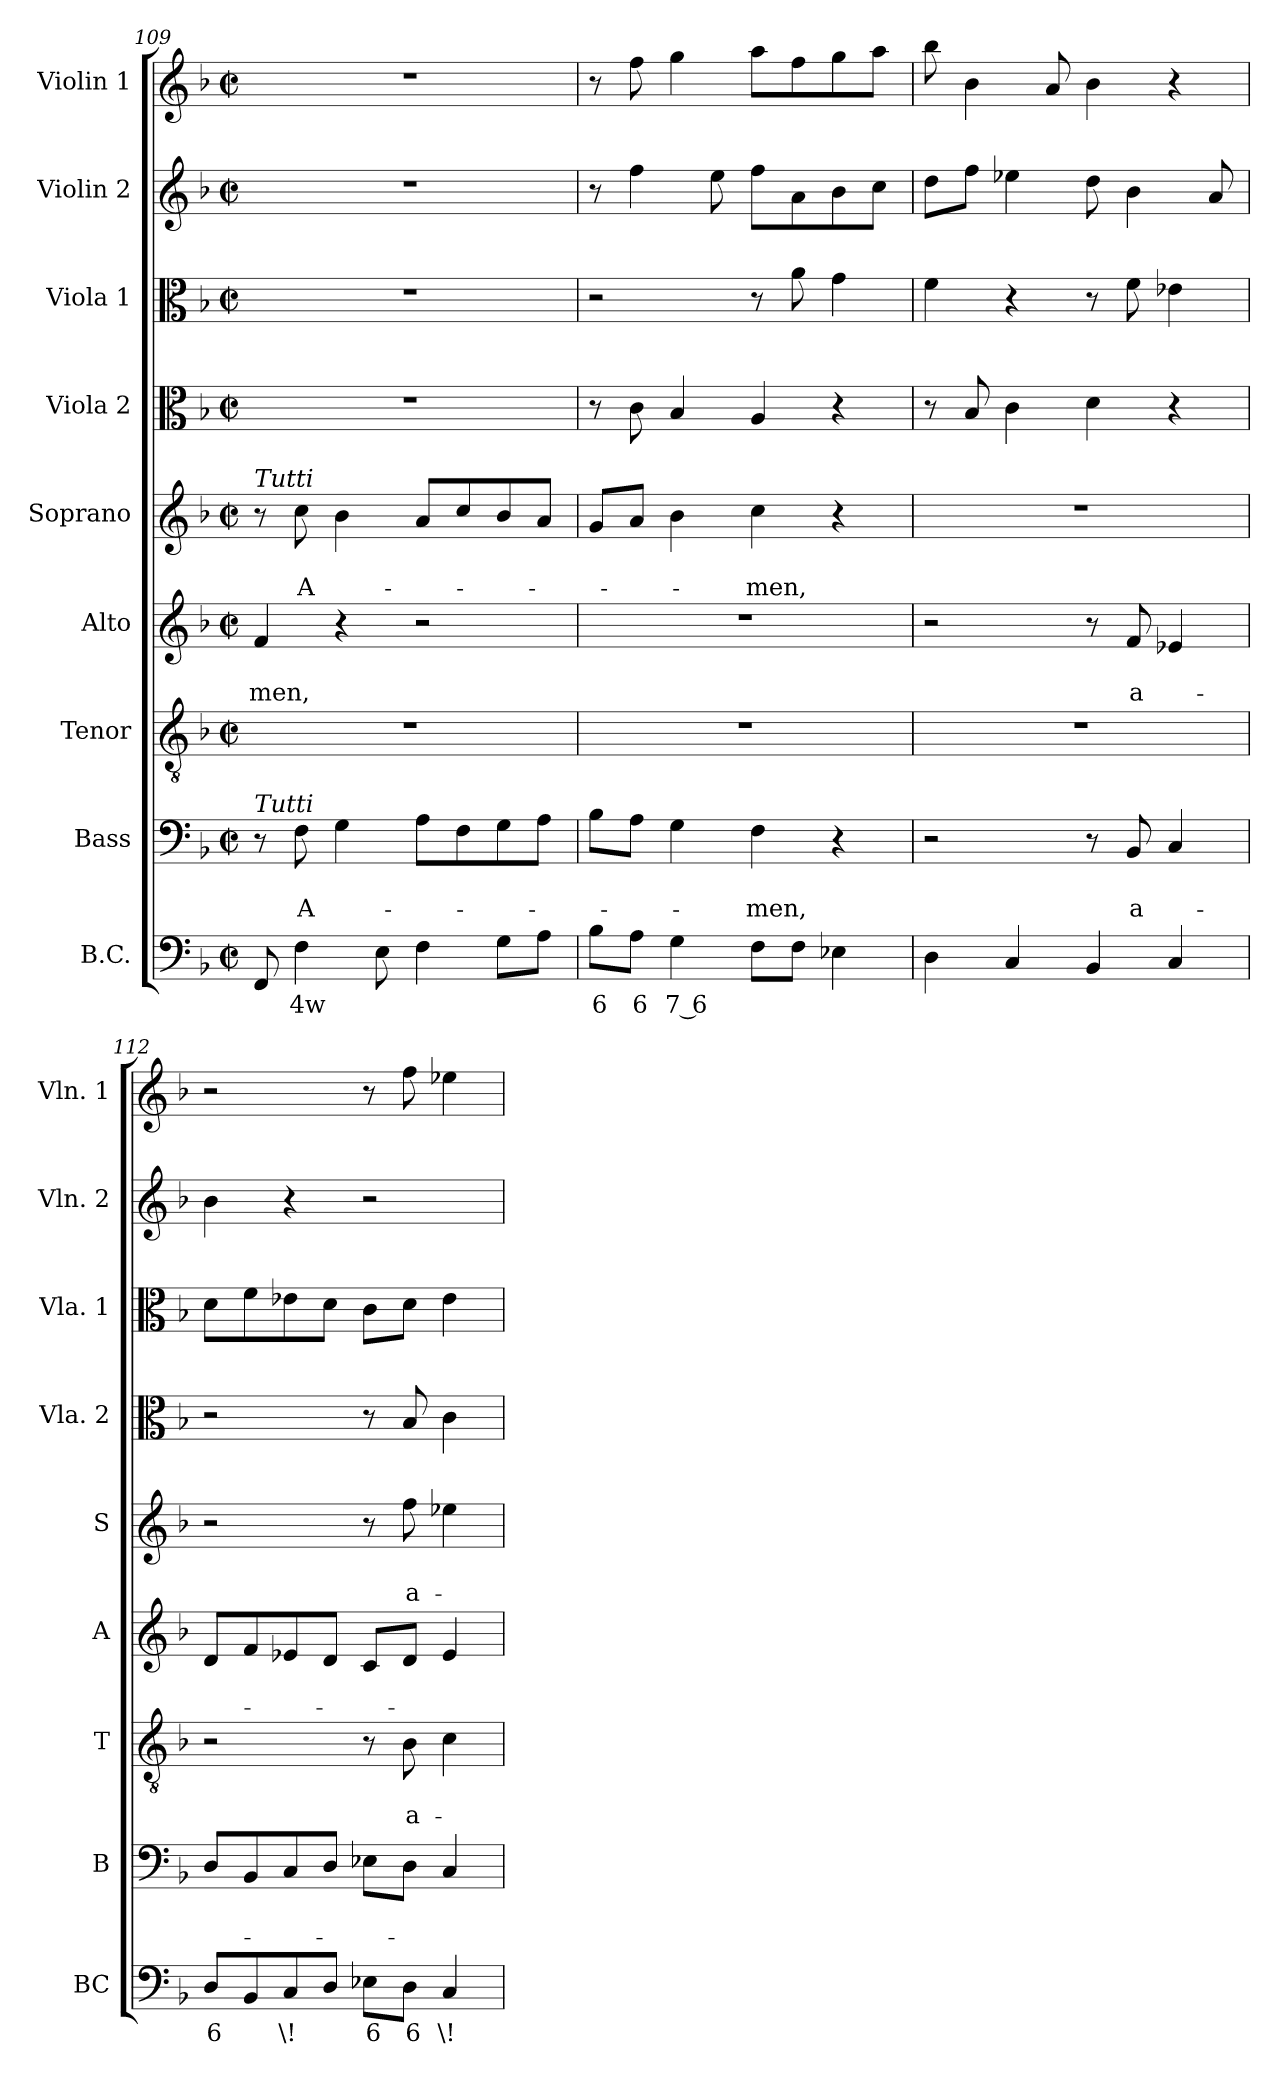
**kern	**text	**kern	**text	**text	**kern	**text	**text	**kern	**text	**text	**kern	**text	**text	**kern	**kern	**kern	**kern
*part9	*part9	*part8	*part8	*part8	*part7	*part7	*part7	*part6	*part6	*part6	*part5	*part5	*part5	*part4	*part3	*part2	*part1
*staff9	*staff9	*staff8	*staff8	*staff8	*staff7	*staff7	*staff7	*staff6	*staff6	*staff6	*staff5	*staff5	*staff5	*staff4	*staff3	*staff2	*staff1
*I"B.C.	*	*I"Bass	*	*	*I"Tenor	*	*	*I"Alto	*	*	*I"Soprano	*	*	*I"Viola 2	*I"Viola 1	*I"Violin 2	*I"Violin 1
*I'BC	*	*I'B	*	*	*I'T	*	*	*I'A	*	*	*I'S	*	*	*I'Vla. 2	*I'Vla. 1	*I'Vln. 2	*I'Vln. 1
*clefF4	*	*clefF4	*	*	*clefGv2	*	*	*clefG2	*	*	*clefG2	*	*	*clefC3	*clefC3	*clefG2	*clefG2
*k[b-]	*	*k[b-]	*	*	*k[b-]	*	*	*k[b-]	*	*	*k[b-]	*	*	*k[b-]	*k[b-]	*k[b-]	*k[b-]
*F:	*	*F:	*	*	*F:	*	*	*F:	*	*	*F:	*	*	*F:	*F:	*F:	*F:
*M2/2	*	*M2/2	*	*	*M2/2	*	*	*M2/2	*	*	*M2/2	*	*	*M2/2	*M2/2	*M2/2	*M2/2
*met(c|)	*	*met(c|)	*	*	*met(c|)	*	*	*met(c|)	*	*	*met(c|)	*	*	*met(c|)	*met(c|)	*met(c|)	*met(c|)
=109	=109	=109	=109	=109	=109	=109	=109	=109	=109	=109	=109	=109	=109	=109	=109	=109	=109
!	!	!	!	!	!	!	!	!	!	!	!LO:TX:a:i:t=Tutti	!	!	!	!	!	!
!	!	!LO:TX:a:i:t=Tutti	!	!	!	!	!	!	!	!	!	!	!	!	!	!	!
!	!	!	!	!	!	!	!	!	!	!LO:LY:b	!	!	!	!	!	!	!
8FF/	.	8r	.	.	1r	.	.	4f/	.	-men,	8r	.	.	1r	1r	1r	1r
!	!LO:LY:b	!	!	!LO:LY:b	!	!	!	!	!	!	!	!	!LO:LY:b	!	!	!	!
4F\	4w	8F\	.	A-	.	.	.	.	.	.	8cc\	.	A-	.	.	.	.
.	.	4G\	.	.	.	.	.	4r	.	.	4b-\	.	.	.	.	.	.
8E\	.	.	.	.	.	.	.	.	.	.	.	.	.	.	.	.	.
4F\	.	8A\L	.	.	.	.	.	2r	.	.	8a/L	.	.	.	.	.	.
.	.	8F\	.	.	.	.	.	.	.	.	8cc/	.	.	.	.	.	.
8G\L	.	8G\	.	.	.	.	.	.	.	.	8b-/	.	.	.	.	.	.
8A\J	.	8A\J	.	.	.	.	.	.	.	.	8a/J	.	.	.	.	.	.
=110	=110	=110	=110	=110	=110	=110	=110	=110	=110	=110	=110	=110	=110	=110	=110	=110	=110
!	!LO:LY:b	!	!	!	!	!	!	!	!	!	!	!	!	!	!	!	!
*^	*	*	*	*	*	*	*	*	*	*	*	*	*	*	*	*	*
8B-\L	2ryy	6	8B-\L	.	.	1r	.	.	1r	.	.	8g/L	.	.	8r	2r	8r	8r
!	!	!LO:LY:b	!	!	!	!	!	!	!	!	!	!	!	!	!	!	!	!
8A\J	.	6	8A\J	.	.	.	.	.	.	.	.	8a/J	.	.	8c\	.	4ff\	8ff\
!	!	!LO:LY:b	!	!	!	!	!	!	!	!	!	!	!	!	!	!	!	!
4G\	.	7 6	4G\	.	.	.	.	.	.	.	.	4b-\	.	.	4B-/	.	.	4gg\
.	.	.	.	.	.	.	.	.	.	.	.	.	.	.	.	.	8ee\	.
!	!	!	!	!	!LO:LY:b	!	!	!	!	!	!	!	!	!LO:LY:b	!	!	!	!
8F\L	4ryy	.	4F\	.	-men,	.	.	.	.	.	.	4cc\	.	-men,	4A/	8r	8ff\L	8aa\L
8F\J	.	.	.	.	.	.	.	.	.	.	.	.	.	.	.	8a\	8a\	8ff\
4E-X\	8ryy	.	4r	.	.	.	.	.	.	.	.	4r	.	.	4r	4g\	8b-\	8gg\
.	8ryy	.	.	.	.	.	.	.	.	.	.	.	.	.	.	.	8cc\J	8aa\J
!!LO:LB:g=z
=111	=111	=111	=111	=111	=111	=111	=111	=111	=111	=111	=111	=111	=111	=111	=111	=111	=111	=111
4D\	8ryy	.	2r	.	.	1r	.	.	2r	.	.	1r	.	.	8r	4f\	8dd\L	8bb-\
.	8ryy	.	.	.	.	.	.	.	.	.	.	.	.	.	8B-/	.	8ff\J	4b-\
4C/	4ryy	.	.	.	.	.	.	.	.	.	.	.	.	.	4c\	4r	4ee-X\	.
.	.	.	.	.	.	.	.	.	.	.	.	.	.	.	.	.	.	8a/
4BB-/	8ryy	.	8r	.	.	.	.	.	8r	.	.	.	.	.	4d\	8r	8dd\	4b-\
!	!	!	!	!	!LO:LY:b	!	!	!	!	!	!LO:LY:b	!	!	!	!	!	!	!
.	8ryy	.	8BB-/	.	a-	.	.	.	8f/	.	a-	.	.	.	.	8f\	4b-\	.
4C/	8ryy	.	4C/	.	.	.	.	.	4e-X/	.	.	.	.	.	4r	4e-X\	.	4r
.	8ryy	.	.	.	.	.	.	.	.	.	.	.	.	.	.	.	8a/	.
=112	=112	=112	=112	=112	=112	=112	=112	=112	=112	=112	=112	=112	=112	=112	=112	=112	=112	=112
!	!	!LO:LY:b	!	!	!	!	!	!	!	!	!	!	!	!	!	!	!	!
*v	*v	*	*	*	*	*	*	*	*	*	*	*	*	*	*	*	*	*
8D/L	6	8D/L	.	.	2r	.	.	8d/L	.	.	2r	.	.	2r	8d\L	4b-\	2r
8BB-/	.	8BB-/	.	.	.	.	.	8f/	.	.	.	.	.	.	8f\	.	.
!	!LO:LY:b	!	!	!	!	!	!	!	!	!	!	!	!	!	!	!	!
8C/	\!	8C/	.	.	.	.	.	8e-X/	.	.	.	.	.	.	8e-X\	4r	.
8D/J	.	8D/J	.	.	.	.	.	8d/J	.	.	.	.	.	.	8d\J	.	.
!	!LO:LY:b	!	!	!	!	!	!	!	!	!	!	!	!	!	!	!	!
8E-X\L	6	8E-X\L	.	.	8r	.	.	8c/L	.	.	8r	.	.	8r	8c\L	2r	8r
!	!LO:LY:b	!	!	!	!	!	!LO:LY:b	!	!	!	!	!	!LO:LY:b	!	!	!	!
8D\J	6	8D\J	.	.	8B-\	.	a-	8d/J	.	.	8ff\	.	a-	8B-/	8d\J	.	8ff\
!	!LO:LY:b	!	!	!	!	!	!	!	!	!	!	!	!	!	!	!	!
4C/	\!	4C/	.	.	4c\	.	.	4e-/	.	.	4ee-X\	.	.	4c\	4e-\	.	4ee-X\
=	=	=	=	=	=	=	=	=	=	=	=	=	=	=	=	=	=
*-	*-	*-	*-	*-	*-	*-	*-	*-	*-	*-	*-	*-	*-	*-	*-	*-	*-
